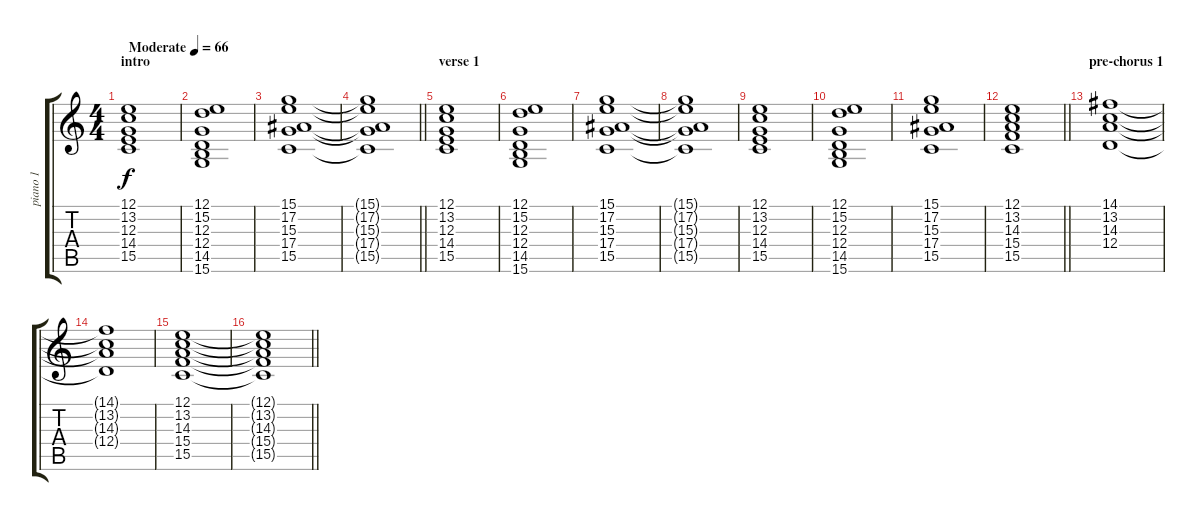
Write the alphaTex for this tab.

\track ("piano 1" "piano 1") {instrument brightacousticpiano}
\staff {score tabs}
\tuning (E4 B3 G3 D3 A2 E2) {hide}
\ts (4 4)
\section ("" "intro")
\tempo (66 "Moderate")
\clef g2
\ks c
(12.1 13.2 12.3 14.4 15.5).1{dy f instrument brightacousticpiano} |
(12.1 15.2 12.3 12.4 14.5 15.6).1 |
(15.1 17.2 15.3 17.4 15.5).1 |
\barLineRight lightlight
(15.1{t} 17.2{t} 15.3{t} 17.4{t} 15.5{t}).1 |
\section ("" "verse 1")
(12.1 13.2 12.3 14.4 15.5).1 |
(12.1 15.2 12.3 12.4 14.5 15.6).1 |
(15.1 17.2 15.3 17.4 15.5).1 |
(15.1{t} 17.2{t} 15.3{t} 17.4{t} 15.5{t}).1 |
(12.1 13.2 12.3 14.4 15.5).1 |
(12.1 15.2 12.3 12.4 14.5 15.6).1 |
(15.1 17.2 15.3 17.4 15.5).1 |
\barLineRight lightlight
(12.1 13.2 14.3 15.4 15.5).1 |
\section ("" "pre-chorus 1")
(14.1 13.2 14.3 12.4).1 |
(14.1{t} 13.2{t} 14.3{t} 12.4{t}).1 |
(12.1 13.2 14.3 15.4 15.5).1 |
\barLineRight lightlight
(12.1{t} 13.2{t} 14.3{t} 15.4{t} 15.5{t}).1
